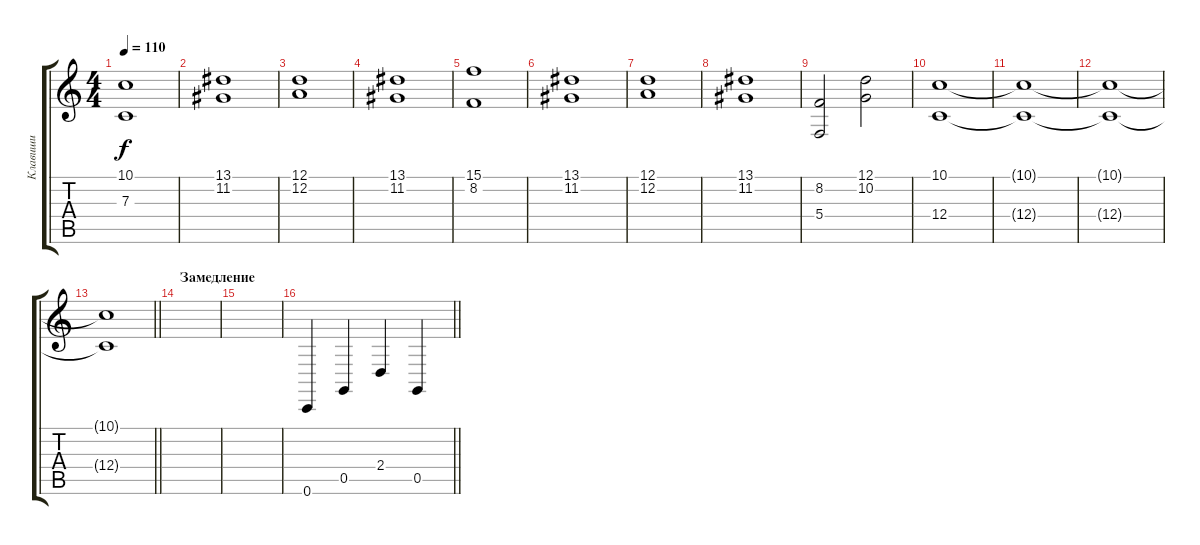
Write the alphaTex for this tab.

\track ("Клавиши" "Клавиши") {instrument electricgrandpiano}
\staff {score tabs}
\tuning (D4 A3 F3 C3 G2 C2) {hide}
\ts (4 4)
\tempo 110
\clef g2
\ks c
(10.1{t} 7.3{t}).1{dy f} |
(13.1 11.2).1 |
(12.1 12.2).1 |
(13.1 11.2).1 |
(15.1 8.2).1 |
(13.1 11.2).1 |
(12.1 12.2).1 |
(13.1 11.2).1 |
(8.2 5.4).2 (12.1 10.2).2 |
(10.1 12.4).1 |
(10.1{t} 12.4{t}).1 |
(10.1{t} 12.4{t}).1 |
\barLineRight lightlight
(10.1{t} 12.4{t}).1 |
\section ("" "Замедление")
|
|
\barLineRight lightlight
0.6.4{instrument electricgrandpiano} 0.5.4 2.4.4 0.5.4
